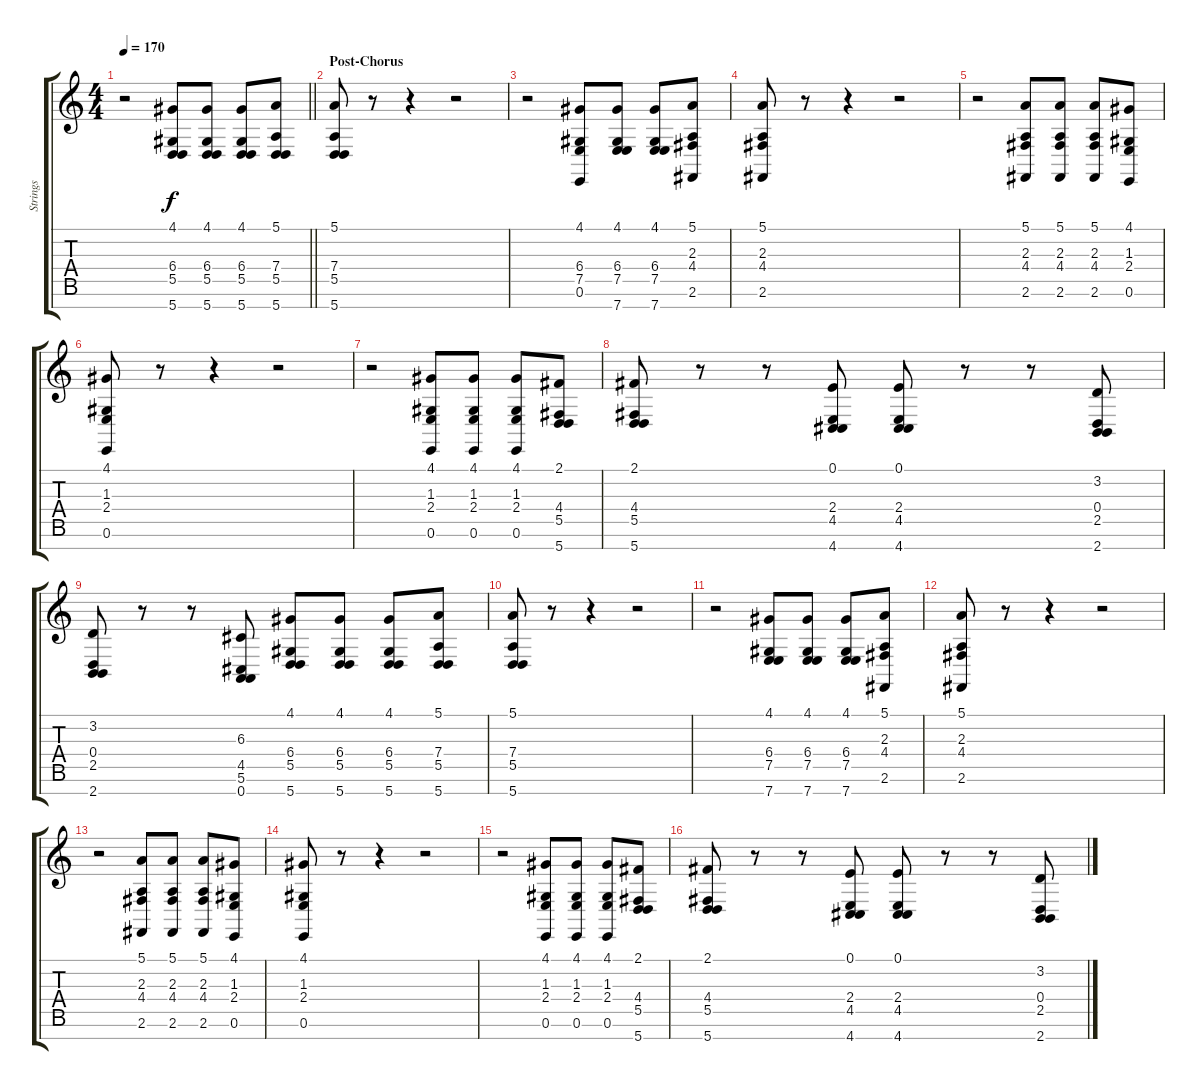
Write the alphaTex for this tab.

\track ("Strings" "Strings") {instrument stringensemble1}
\staff {score tabs}
\tuning (E4 B3 G3 D3 A2 E2 A2) {hide}
\ts (4 4)
\tempo 170
\clef g2
\barLineRight lightlight
\ks c
r.2{dy f} (4.1 6.4 5.5 5.7).8 (4.1 6.4 5.5 5.7).8 (4.1 6.4 5.5 5.7).8 (5.1 7.4 5.5 5.7).8 |
\section ("" "Post-Chorus")
(5.1 7.4 5.5 5.7).8 r.8 r.4 r.2 |
r.2 (4.1 6.4 7.5 0.6).8 (4.1 6.4 7.5 7.7).8 (4.1 6.4 7.5 7.7).8 (5.1 2.3 4.4 2.6).8 |
(5.1 2.3 4.4 2.6).8 r.8 r.4 r.2 |
r.2 (5.1 2.3 4.4 2.6).8 (5.1 2.3 4.4 2.6).8 (5.1 2.3 4.4 2.6).8 (4.1 1.3 2.4 0.6).8 |
(4.1 1.3 2.4 0.6).8 r.8 r.4 r.2 |
r.2 (4.1 1.3 2.4 0.6).8 (4.1 1.3 2.4 0.6).8 (4.1 1.3 2.4 0.6).8 (2.1 4.4 5.5 5.7).8 |
(2.1 4.4 5.5 5.7).8 r.8 r.8 (0.1 2.4 4.5 4.7).8 (0.1 2.4 4.5 4.7).8 r.8 r.8 (3.2 0.4 2.5 2.7).8 |
(3.2 0.4 2.5 2.7).8 r.8 r.8 (6.3 4.5 5.6 0.7).8 (4.1 6.4 5.5 5.7).8 (4.1 6.4 5.5 5.7).8 (4.1 6.4 5.5 5.7).8 (5.1 7.4 5.5 5.7).8 |
(5.1 7.4 5.5 5.7).8 r.8 r.4 r.2 |
r.2 (4.1 6.4 7.5 7.7).8 (4.1 6.4 7.5 7.7).8 (4.1 6.4 7.5 7.7).8 (5.1 2.3 4.4 2.6).8 |
(5.1 2.3 4.4 2.6).8 r.8 r.4 r.2 |
r.2 (5.1 2.3 4.4 2.6).8 (5.1 2.3 4.4 2.6).8 (5.1 2.3 4.4 2.6).8 (4.1 1.3 2.4 0.6).8 |
(4.1 1.3 2.4 0.6).8 r.8 r.4 r.2 |
r.2 (4.1 1.3 2.4 0.6).8 (4.1 1.3 2.4 0.6).8 (4.1 1.3 2.4 0.6).8 (2.1 4.4 5.5 5.7).8 |
(2.1 4.4 5.5 5.7).8 r.8 r.8 (0.1 2.4 4.5 4.7).8 (0.1 2.4 4.5 4.7).8 r.8 r.8 (3.2 0.4 2.5 2.7).8
